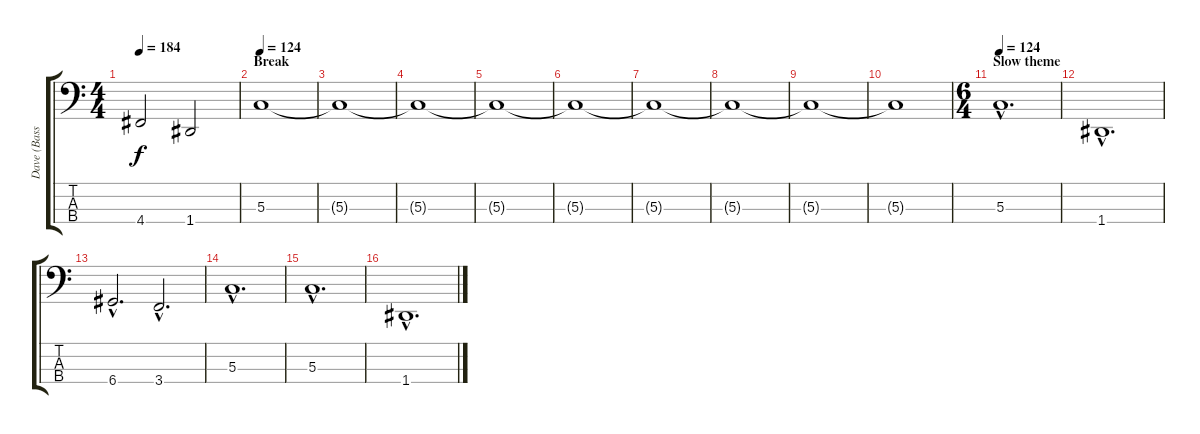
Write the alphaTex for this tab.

\track ("Dave (Bass)" "Dave (Bass") {instrument electricbassfinger}
\staff {score tabs}
\tuning (F2 C2 G1 D1) {hide}
\ts (4 4)
\tempo 184
\clef f4
\ks c
4.4.2{dy f} 1.4.2 |
\section ("" "Break")
\tempo 124
5.3.1 |
5.3{t}.1 |
5.3{t}.1 |
5.3{t}.1 |
5.3{t}.1 |
5.3{t}.1 |
5.3{t}.1 |
5.3{t}.1 |
5.3{t}.1 |
\ts (6 4)
\section ("" "Slow theme")
\tempo 124
5.3{hac}.1{d} |
1.4{hac}.1{d} |
6.4{hac}.2{d} 3.4{hac}.2{d} |
5.3{hac}.1{d} |
5.3{hac}.1{d} |
1.4{hac}.1{d}
